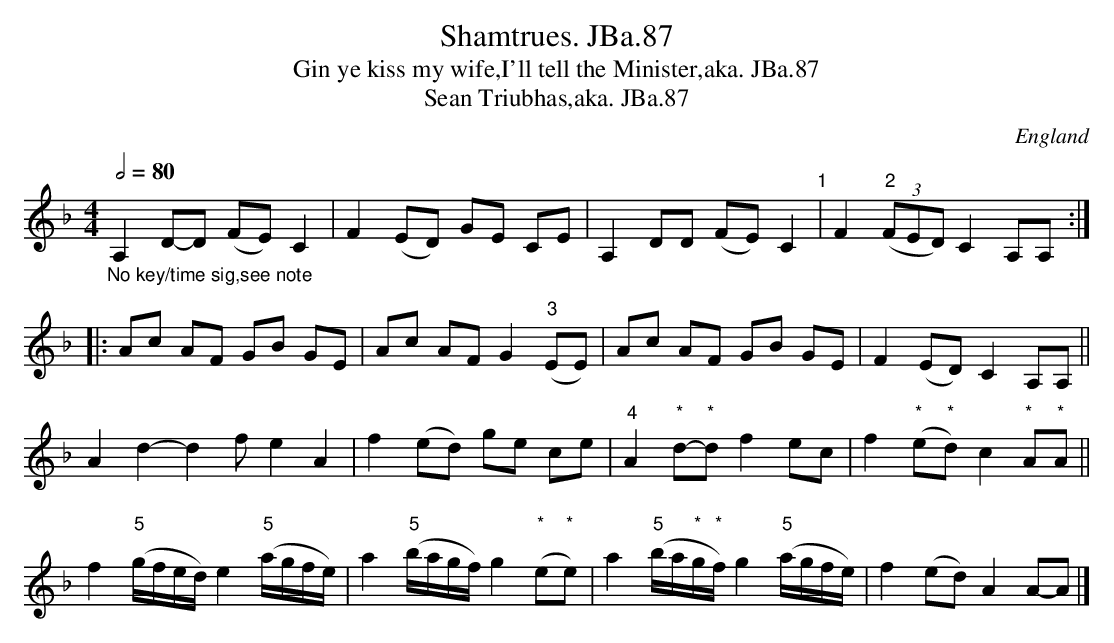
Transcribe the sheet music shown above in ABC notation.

X:1
T:Shamtrues. JBa.87
T:Gin ye kiss my wife,I'll tell the Minister,aka. JBa.87
T:Sean Triubhas,aka. JBa.87
M:4/4
L:1/4
Q:1/2=80
O:England
K:F major
"_No key/time sig,see note"A,D/-D/ (F/E/) C |\
F (E/D/) G/E/ C/E/ | A, D/D/ (F/E/) C "1" |\
F"2" (3(F/E/D/) C A,/A,/ :||:!
A/c/ A/F/ G/B/ G/E/ |A/c/ A/F/ G"3" (E/E/) |\
A/c/ A/F/ G/B/ G/E/|F (E/D/) C A,/A,/ ||!
A d-d f/ e A | f (e/d/) g/e/ c/e/ |\
"4"A "*"d/-"*"d/ f e/c/ | f ("*"e/"*"d/) c "*"A/"*"A/ ||!
f "5"(g/4f/4e/4d/4) e "5"(a/4g/4f/4e/4) |\
a "5"(b/4a/4g/4f/4) g ("*"e/"*"e/) |\
a ("5"b/4a/4"*"g/4"*"f/4)  g ("5"a/4g/4f/4e/4) |\
f (e/d/) A A/-A/ |]
